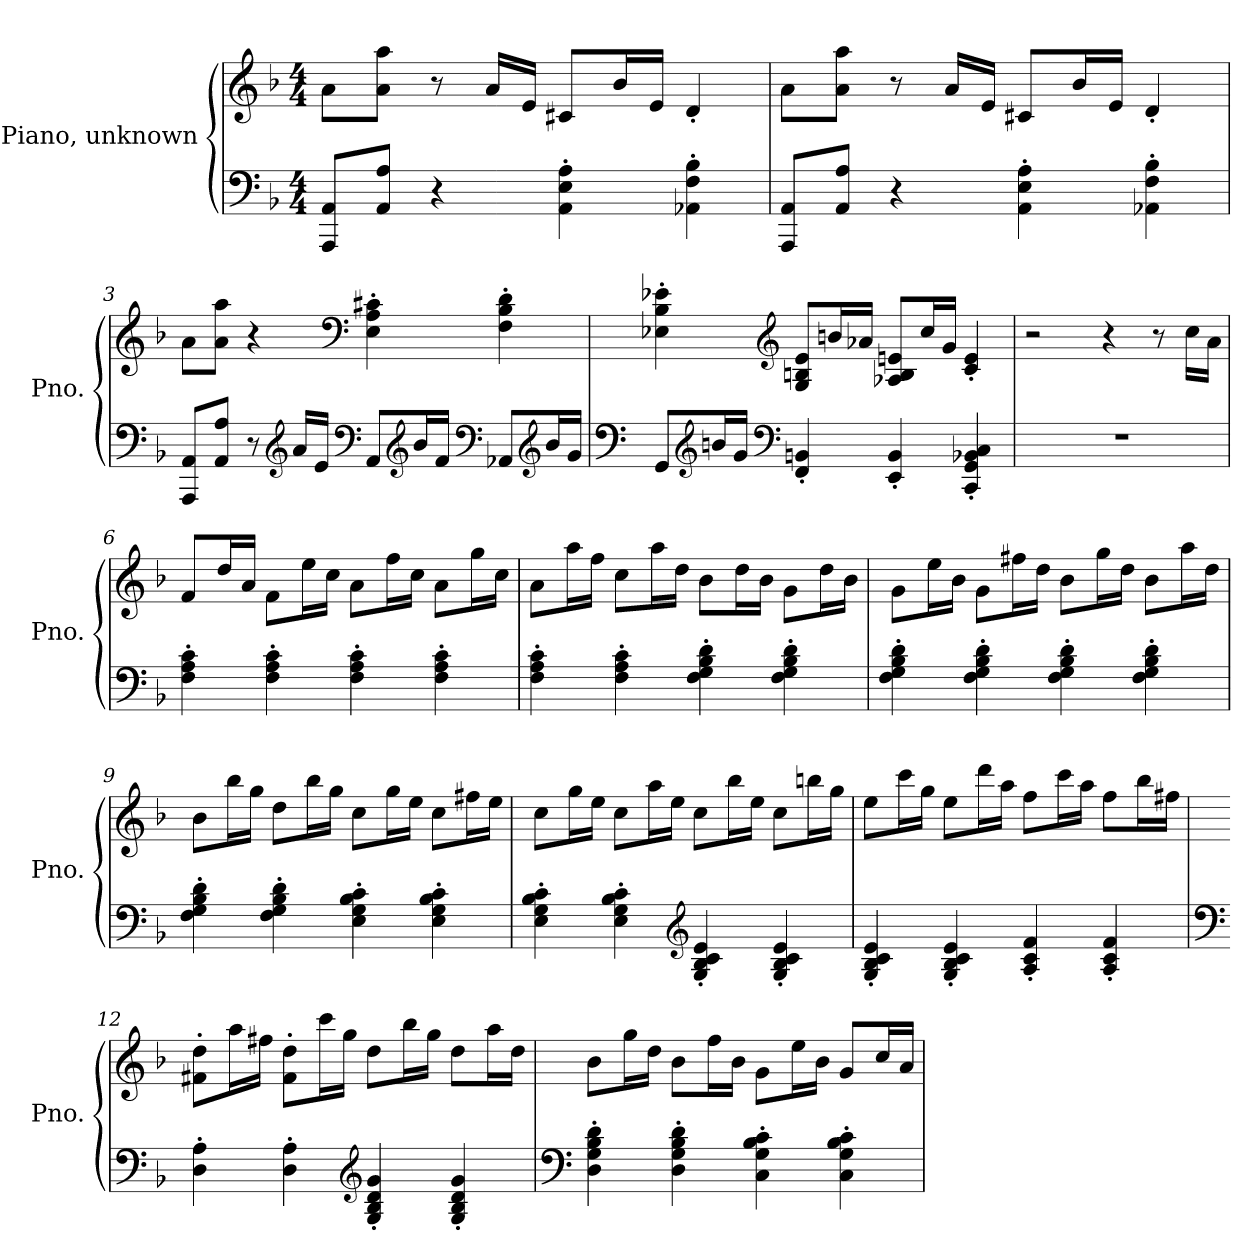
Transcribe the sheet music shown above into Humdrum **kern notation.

**kern	**kern
*part1	*part1
*staff2	*staff1
*I"Piano, unknown	*
*I'Pno.	*
*clefF4	*clefG2
*k[b-]	*k[b-]
*M4/4	*M4/4
*MM120	*MM120
=1	=1
8AAA/ 8AA/L	8a\L
8AA/ 8A/J	8a\ 8aa\J
4r	8r
.	16a/LL
.	16e/JJ
4AA\' 4E\' 4A\'	8c#X/L
.	16b-/L
.	16e/JJ
4AA-X\' 4F\' 4B-\'	4d'/
=2	=2
8AAA/ 8AA/L	8a\L
8AA/ 8A/J	8a\ 8aa\J
4r	8r
.	16a/LL
.	16e/JJ
4AA\' 4E\' 4A\'	8c#X/L
.	16b-/L
.	16e/JJ
4AA-X\' 4F\' 4B-\'	4d'/
=3	=3
8AAA/ 8AA/L	8a\L
8AA/ 8A/J	8a\ 8aa\J
8r	4r
*clefG2	*
16a/LL	.
16e/JJ	.
*clefF4	*clefF4
8AA/L	4E\' 4A\' 4c#X\'
*clefG2	*
16b-/L	.
16f/JJ	.
*clefF4	*
8AA-X/L	4F\' 4B-\' 4d\'
*clefG2	*
16b-/L	.
16g/JJ	.
!!LO:LB:g=z
=4	=4
*clefF4	*
8GG/L	4E-X\' 4B-\' 4e-X\'
*clefG2	*
16bn/L	.
16g/JJ	.
*clefF4	*clefG2
4FF/' 4BBn/'	8G/ 8Bn/ 8e-/L
.	16bn/L
.	16a-X/JJ
4EE/' 4BB/'	8A-X/ 8B/ 8en/L
.	16cc/L
.	16g/JJ
4CC/' 4GG/' 4BB-X/' 4C/'	4c/' 4e/'
=5	=5
1r	2r
.	4r
.	8r
.	16cc\LL
.	16a\JJ
=6	=6
4F\' 4A\' 4c\'	8f/L
.	16dd/L
.	16a/JJ
4F\' 4A\' 4c\'	8f\L
.	16ee\L
.	16cc\JJ
4F\' 4A\' 4c\'	8a\L
.	16ff\L
.	16cc\JJ
4F\' 4A\' 4c\'	8a\L
.	16gg\L
.	16cc\JJ
!!LO:LB:g=z
=7	=7
4F\' 4A\' 4c\'	8a\L
.	16aa\L
.	16ff\JJ
4F\' 4A\' 4c\'	8cc\L
.	16aa\L
.	16dd\JJ
4F\' 4G\' 4B-\' 4d\'	8b-\L
.	16dd\L
.	16b-\JJ
4F\' 4G\' 4B-\' 4d\'	8g\L
.	16dd\L
.	16b-\JJ
=8	=8
4F\' 4G\' 4B-\' 4d\'	8g\L
.	16ee\L
.	16b-\JJ
4F\' 4G\' 4B-\' 4d\'	8g\L
.	16ff#X\L
.	16dd\JJ
4F\' 4G\' 4B-\' 4d\'	8b-\L
.	16gg\L
.	16dd\JJ
4F\' 4G\' 4B-\' 4d\'	8b-\L
.	16aa\L
.	16dd\JJ
=9	=9
4F\' 4G\' 4B-\' 4d\'	8b-\L
.	16bb-\L
.	16gg\JJ
4F\' 4G\' 4B-\' 4d\'	8dd\L
.	16bb-\L
.	16gg\JJ
4E\' 4G\' 4B-\' 4c\'	8cc\L
.	16gg\L
.	16ee\JJ
4E\' 4G\' 4B-\' 4c\'	8cc\L
.	16ff#X\L
.	16ee\JJ
!!LO:LB:g=z
=10	=10
4E\' 4G\' 4B-\' 4c\'	8cc\L
.	16gg\L
.	16ee\JJ
4E\' 4G\' 4B-\' 4c\'	8cc\L
.	16aa\L
.	16ee\JJ
*clefG2	*
4G/' 4B-/' 4c/' 4e/'	8cc\L
.	16bb-\L
.	16ee\JJ
4G/' 4B-/' 4c/' 4e/'	8cc\L
.	16bbn\L
.	16gg\JJ
=11	=11
4G/' 4B-/' 4c/' 4e/'	8ee\L
.	16ccc\L
.	16gg\JJ
4G/' 4B-/' 4c/' 4e/'	8ee\L
.	16ddd\L
.	16aa\JJ
4A/' 4c/' 4f/'	8ff\L
.	16ccc\L
.	16aa\JJ
4A/' 4c/' 4f/'	8ff\L
.	16bb-\L
.	16ff#X\JJ
=12	=12
*clefF4	*
4D\' 4A\'	8f#X\' 8dd\'L
.	16aa\L
.	16ff#X\JJ
4D\' 4A\'	8f#\' 8dd\'L
.	16ccc\L
.	16gg\JJ
*clefG2	*
4G/' 4B-/' 4d/' 4g/'	8dd\L
.	16bb-\L
.	16gg\JJ
4G/' 4B-/' 4d/' 4g/'	8dd\L
.	16aa\L
.	16dd\JJ
!!LO:LB:g=z
=13	=13
*clefF4	*
4D\' 4G\' 4B-\' 4d\'	8b-\L
.	16gg\L
.	16dd\JJ
4D\' 4G\' 4B-\' 4d\'	8b-\L
.	16ff\L
.	16b-\JJ
4C\' 4G\' 4B-\' 4c\'	8g\L
.	16ee\L
.	16b-\JJ
4C\' 4G\' 4B-\' 4c\'	8g/L
.	16cc/L
.	16a/JJ
=	=
*-	*-
